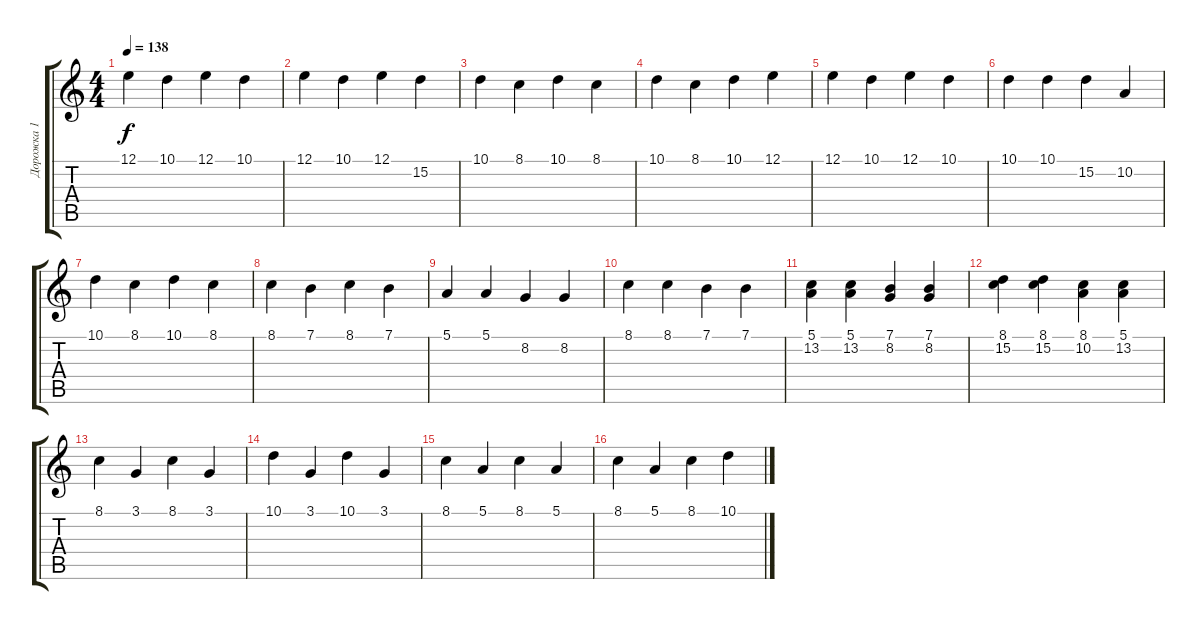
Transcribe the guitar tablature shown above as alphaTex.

\track ("Дорожка 1" "Дорожка 1") {instrument acousticgrandpiano}
\staff {score tabs}
\tuning (E4 B3 G3 D3 A2 E2) {hide}
\ts (4 4)
\tempo 138
\clef g2
\ks c
12.1.4{dy f} 10.1.4 12.1.4 10.1.4 |
12.1.4 10.1.4 12.1.4 15.2.4 |
10.1.4 8.1.4 10.1.4 8.1.4 |
10.1.4 8.1.4 10.1.4 12.1.4 |
12.1.4 10.1.4 12.1.4 10.1.4 |
10.1.4 10.1.4 15.2.4 10.2.4 |
10.1.4 8.1.4 10.1.4 8.1.4 |
8.1.4 7.1.4 8.1.4 7.1.4 |
5.1.4 5.1.4 8.2.4 8.2.4 |
8.1.4 8.1.4 7.1.4 7.1.4 |
(5.1 13.2).4 (5.1 13.2).4 (7.1 8.2).4 (7.1 8.2).4 |
(8.1 15.2).4 (8.1 15.2).4 (8.1 10.2).4 (5.1 13.2).4 |
8.1.4 3.1.4 8.1.4 3.1.4 |
10.1.4 3.1.4 10.1.4 3.1.4 |
8.1.4 5.1.4 8.1.4 5.1.4 |
8.1.4 5.1.4 8.1.4 10.1.4
